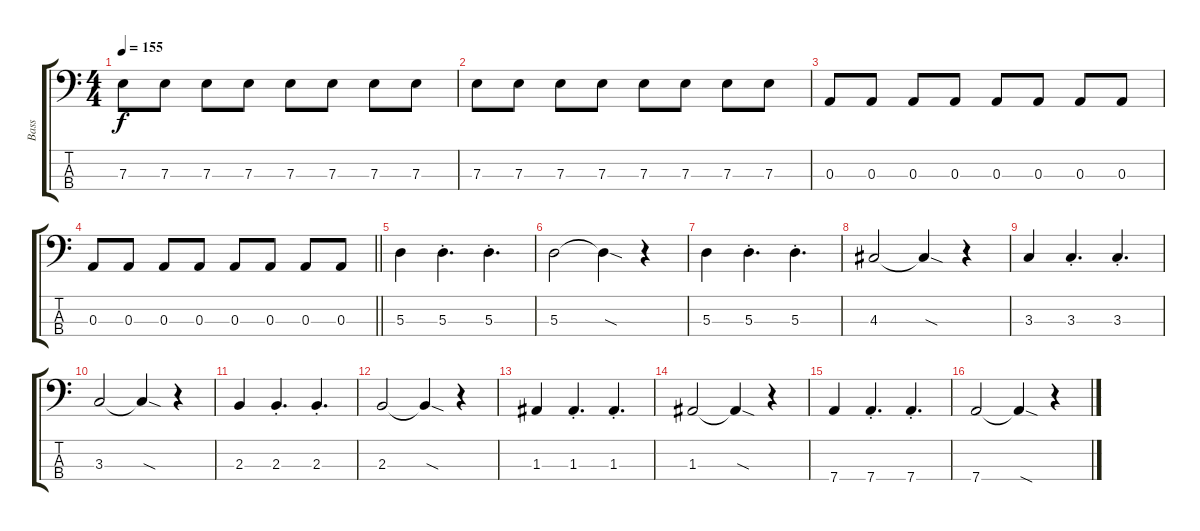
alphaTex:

\track ("Bass" "Bass") {instrument electricbassfinger}
\staff {score tabs}
\tuning (G2 D2 A1 D1) {hide}
\ts (4 4)
\tempo 155
\clef f4
\ks c
7.3.8{dy f} 7.3.8 7.3.8 7.3.8 7.3.8 7.3.8 7.3.8 7.3.8 |
7.3.8 7.3.8 7.3.8 7.3.8 7.3.8 7.3.8 7.3.8 7.3.8 |
0.3.8 0.3.8 0.3.8 0.3.8 0.3.8 0.3.8 0.3.8 0.3.8 |
\barLineRight lightlight
0.3.8 0.3.8 0.3.8 0.3.8 0.3.8 0.3.8 0.3.8 0.3.8 |
\section ("" "")
5.3.4 5.3{st}.4{d} 5.3{st}.4{d} |
5.3.2 5.3{sod t}.4 r.4 |
5.3.4 5.3{st}.4{d} 5.3{st}.4{d} |
4.3.2 4.3{sod t}.4 r.4 |
3.3.4 3.3{st}.4{d} 3.3{st}.4{d} |
3.3.2 3.3{sod t}.4 r.4 |
2.3.4 2.3{st}.4{d} 2.3{st}.4{d} |
2.3.2 2.3{sod t}.4 r.4 |
1.3.4 1.3{st}.4{d} 1.3{st}.4{d} |
1.3.2 1.3{sod t}.4 r.4 |
7.4.4 7.4{st}.4{d} 7.4{st}.4{d} |
7.4.2 7.4{sod t}.4 r.4
